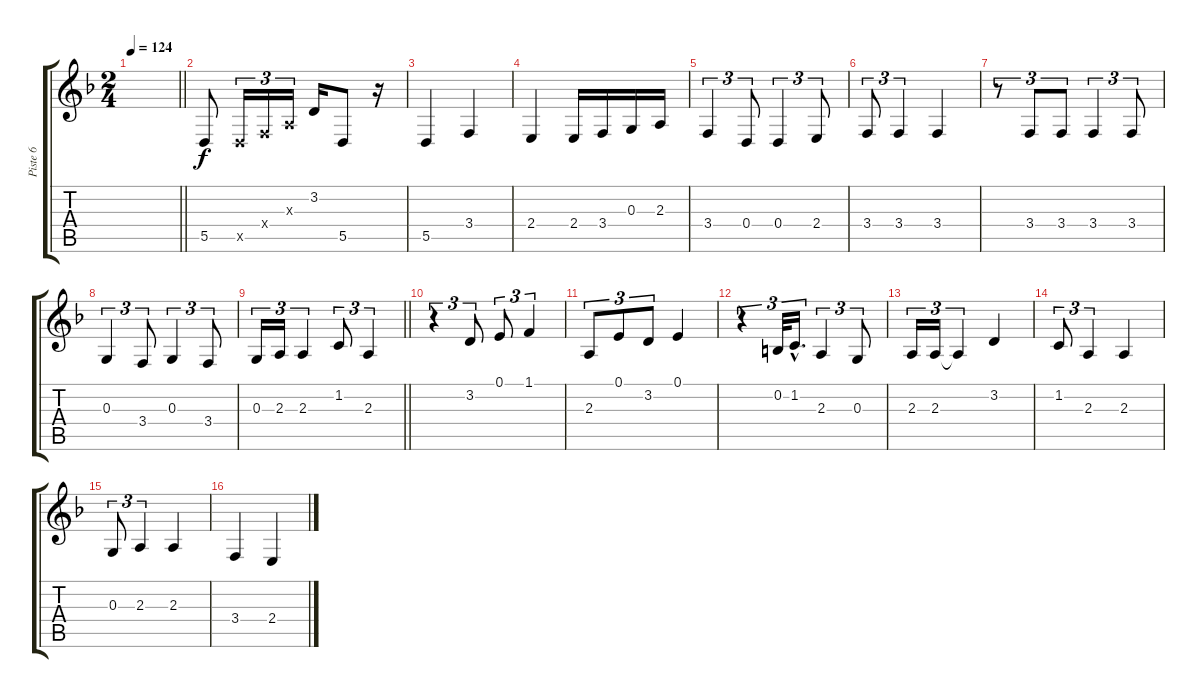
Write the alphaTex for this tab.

\track ("Piste 6" "Piste 6") {instrument shakuhachi}
\staff {score tabs}
\tuning (E4 B3 G3 D3 A2 E2) {hide}
\ts (2 4)
\tempo 124
\clef g2
\barLineRight lightlight
\ks dminor
|
5.5.8{volume 12 instrument shakuhachi} 5.5{x}.16{tu (3 2)} 3.4{x}.16{tu (3 2)} 2.3{x}.16{tu (3 2)} 3.2.16 5.5.8 r.16 |
5.5.4 3.4.4 |
2.4.4 2.4.16 3.4.16 0.3.16 2.3.16 |
3.4.4{tu (3 2)} 0.4.8{tu (3 2)} 0.4.4{tu (3 2)} 2.4.8{tu (3 2)} |
3.4.8{tu (3 2)} 3.4.4{tu (3 2)} 3.4.4 |
r.8{tu (3 2)} 3.4.8{tu (3 2)} 3.4.8{tu (3 2)} 3.4.4{tu (3 2)} 3.4.8{tu (3 2)} |
0.3.4{tu (3 2)} 3.4.8{tu (3 2)} 0.3.4{tu (3 2)} 3.4.8{tu (3 2)} |
\barLineRight lightlight
0.3.16{tu (3 2)} 2.3.16{tu (3 2)} 2.3.4{tu (3 2)} 1.2.8{tu (3 2)} 2.3.4{tu (3 2)} |
r.4{tu (3 2)} 3.2.8{tu (3 2)} 0.1.8{tu (3 2)} 1.1.4{tu (3 2)} |
2.3.8{tu (3 2)} 0.1.8{tu (3 2)} 3.2.8{tu (3 2)} 0.1.4 |
r.4{tu (3 2)} 0.2.32{tu (3 2)} 1.2{hac}.16{d tu (3 2)} 2.3.4{tu (3 2)} 0.3.8{tu (3 2)} |
2.3.16{tu (3 2)} 2.3.16{tu (3 2)} 2.3{t}.4{tu (3 2)} 3.2.4 |
1.2.8{tu (3 2)} 2.3.4{tu (3 2)} 2.3.4 |
0.3.8{tu (3 2)} 2.3.4{tu (3 2)} 2.3.4 |
3.4.4 2.4.4
